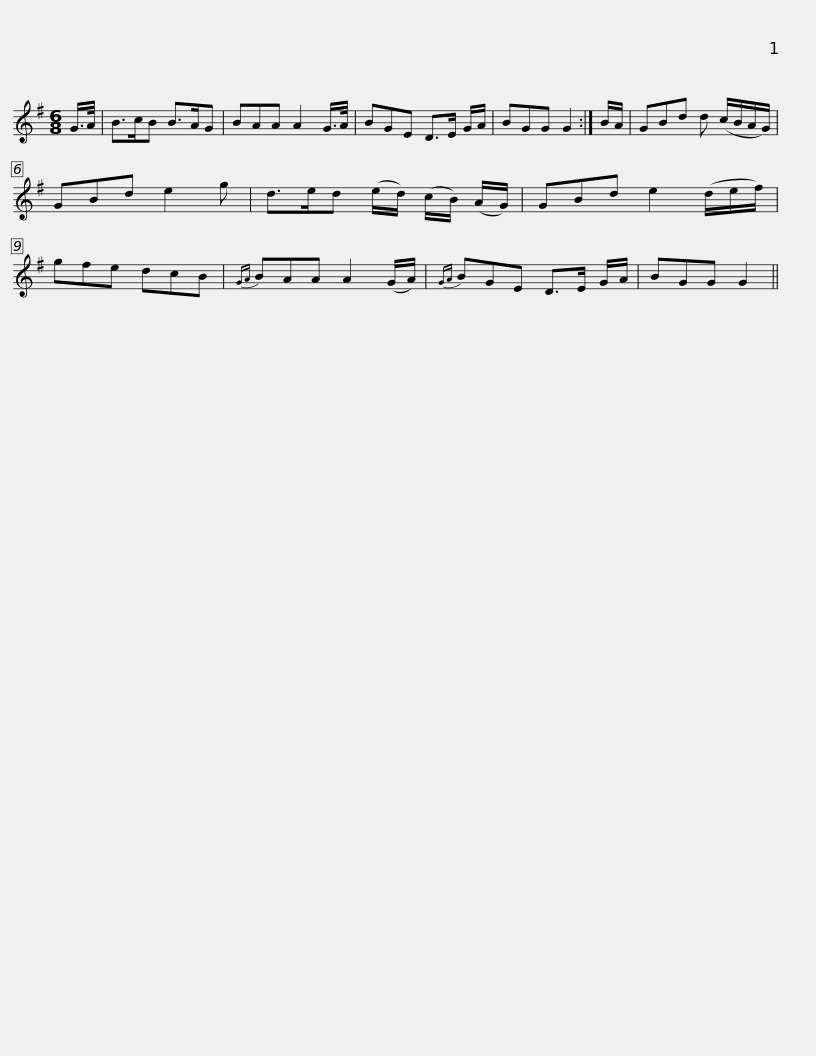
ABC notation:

X:1
L:1/8
M:6/8
I:linebreak $
K:G
V:1 treble
V:1
 G/>A/ | B>cB B>AG | BAA A2 G/>A/ | BGE D>E G/A/ | BGG G2 :| %5
 B/A/ | GBd d (c/B/A/G/) | GBd e2 g |$ d>ed (e/d/) (c/B/) (A/G/) | GBd e2 (d/e/f/) | %10
 gfe dcB |{GA} BAA A2 (G/A/) |{GA} BGE D>E G/A/ | BGG G2 || %14
